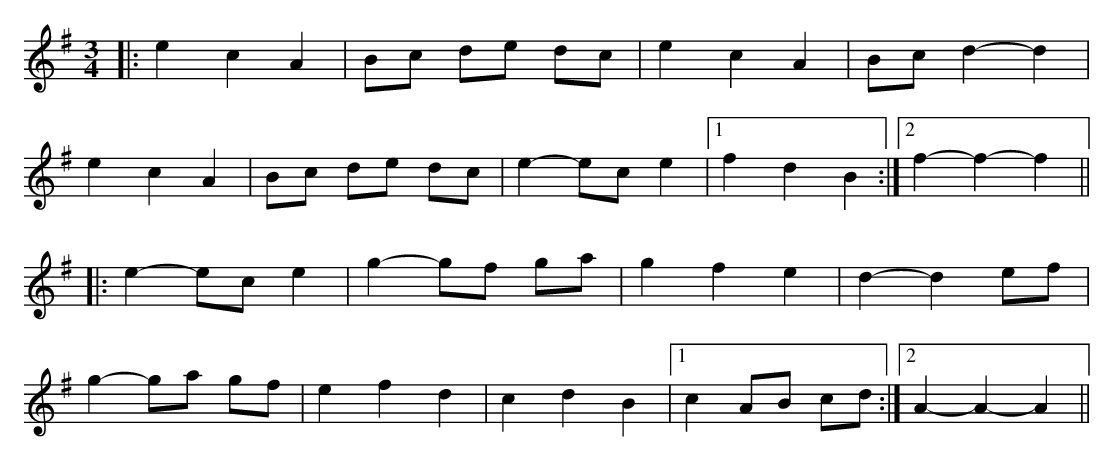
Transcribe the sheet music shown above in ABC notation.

X:1
M:3/4
K:Ador
|:e2 c2 A2|Bc de dc|e2 c2 A2|Bc d2- d2|
e2 c2 A2|Bc de dc|e2- ec e2|1 f2 d2 B2:|2 f2- f2- f2||
|:e2- ec e2|g2- gf ga|g2 f2 e2|d2- d2 ef|
g2- ga gf|e2 f2 d2|c2 d2 B2|1 c2 AB cd:|2 A2- A2- A2||
